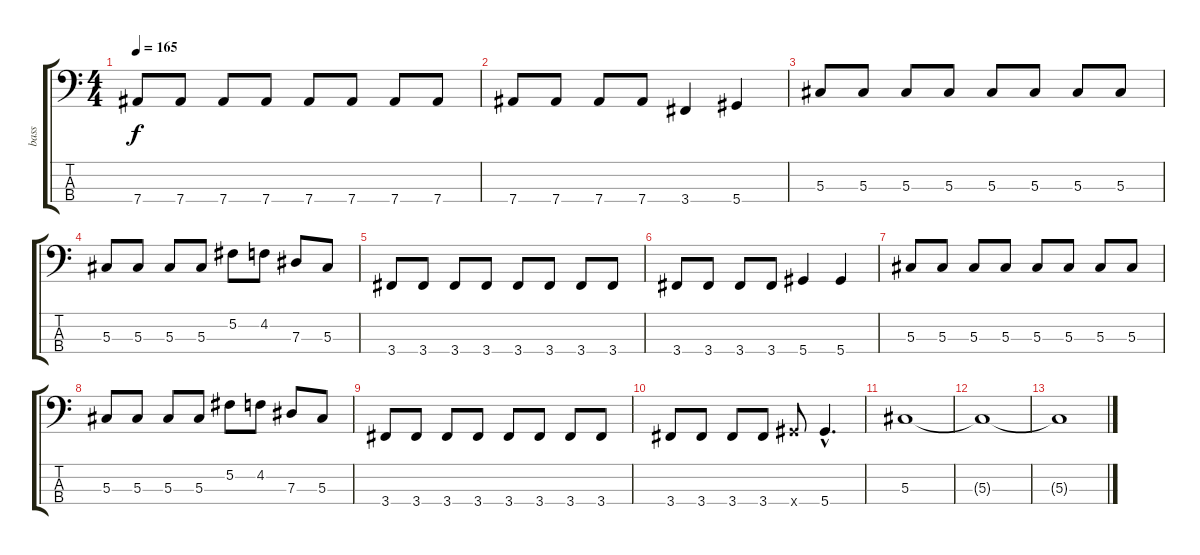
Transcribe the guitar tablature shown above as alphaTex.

\track ("bass" "bass") {instrument electricbasspick}
\staff {score tabs}
\tuning (Gb2 Db2 Ab1 Eb1) {hide}
\ts (4 4)
\tempo 165
\clef f4
\ks c
7.4.8{dy f} 7.4.8 7.4.8 7.4.8 7.4.8 7.4.8 7.4.8 7.4.8 |
7.4.8 7.4.8 7.4.8 7.4.8 3.4.4 5.4.4 |
5.3.8 5.3.8 5.3.8 5.3.8 5.3.8 5.3.8 5.3.8 5.3.8 |
5.3.8 5.3.8 5.3.8 5.3.8 5.2.8 4.2.8 7.3.8 5.3.8 |
3.4.8 3.4.8 3.4.8 3.4.8 3.4.8 3.4.8 3.4.8 3.4.8 |
3.4.8 3.4.8 3.4.8 3.4.8 5.4.4 5.4.4 |
5.3.8 5.3.8 5.3.8 5.3.8 5.3.8 5.3.8 5.3.8 5.3.8 |
5.3.8 5.3.8 5.3.8 5.3.8 5.2.8 4.2.8 7.3.8 5.3.8 |
3.4.8 3.4.8 3.4.8 3.4.8 3.4.8 3.4.8 3.4.8 3.4.8 |
3.4.8 3.4.8 3.4.8 3.4.8 5.4{x}.8 5.4{hac}.4{d} |
5.3.1{volume 0} |
5.3{t}.1 |
5.3{t}.1
